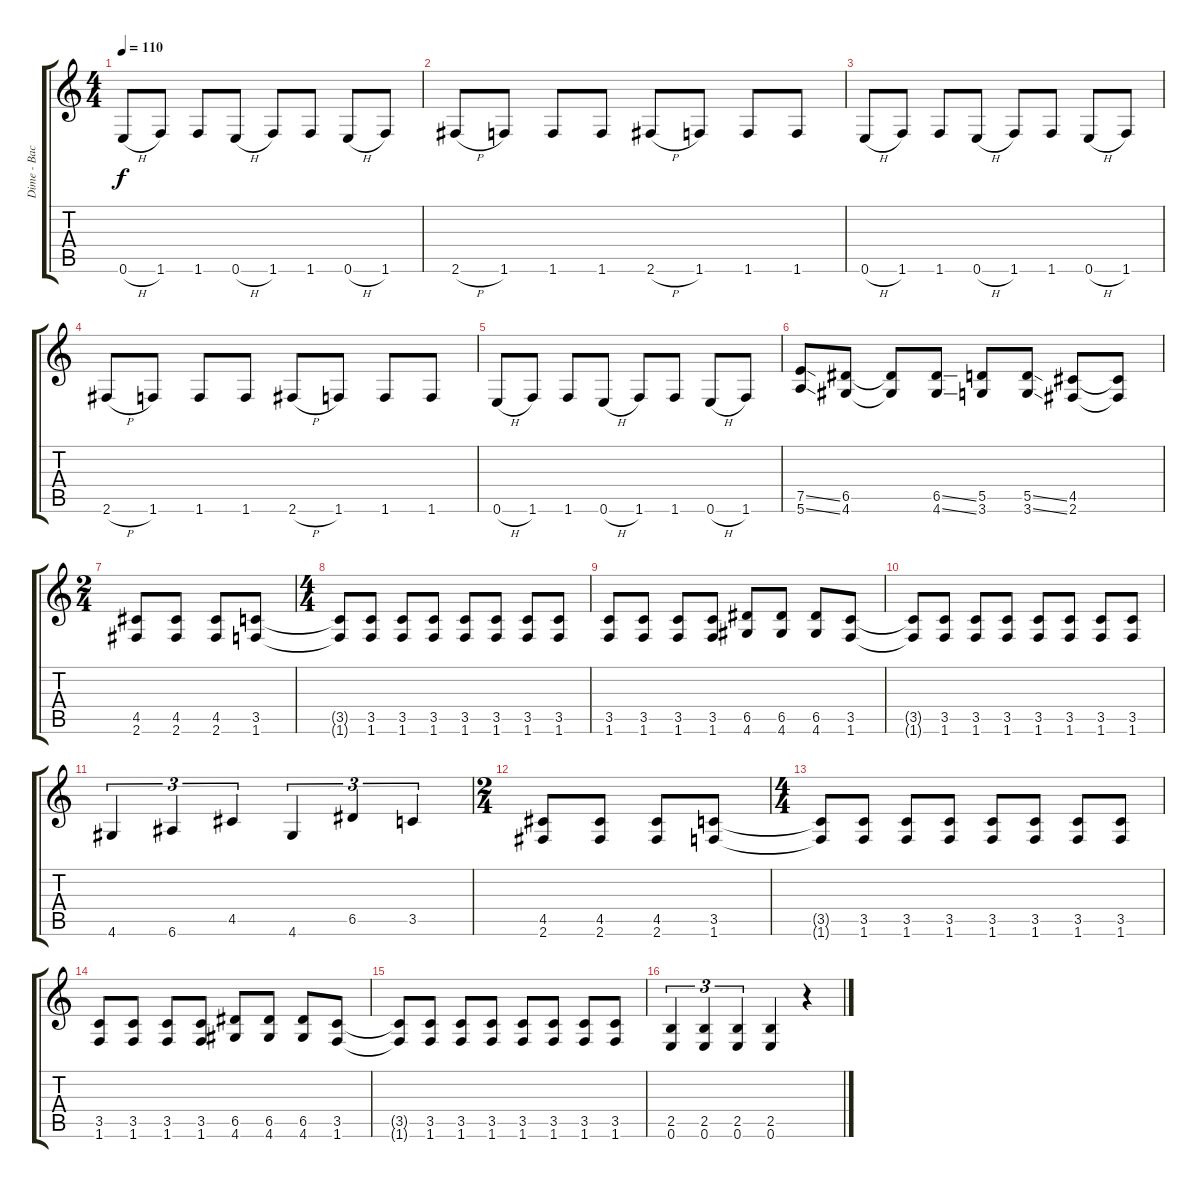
\track ("Dime - Back" "Dime - Bac") {instrument distortionguitar}
\staff {score tabs}
\tuning (E4 B3 G3 D3 A2 E2) {hide}
\ts (4 4)
\tempo 110
\clef g2
\ks c
0.6{h}.8{dy f} 1.6.8 1.6.8 0.6{h}.8 1.6.8 1.6.8 0.6{h}.8 1.6.8 |
2.6{h}.8 1.6.8 1.6.8 1.6.8 2.6{h}.8 1.6.8 1.6.8 1.6.8 |
0.6{h}.8 1.6.8 1.6.8 0.6{h}.8 1.6.8 1.6.8 0.6{h}.8 1.6.8 |
2.6{h}.8 1.6.8 1.6.8 1.6.8 2.6{h}.8 1.6.8 1.6.8 1.6.8 |
0.6{h}.8 1.6.8 1.6.8 0.6{h}.8 1.6.8 1.6.8 0.6{h}.8 1.6.8 |
(7.5{ss} 5.6{ss}).8 (6.5 4.6).8 (6.5{t} 4.6{t}).8 (6.5{ss} 4.6{ss}).8 (5.5 3.6).8 (5.5{ss} 3.6{ss}).8 (4.5 2.6).8 (4.5{t} 2.6{t}).8 |
\ts (2 4)
(4.5 2.6).8 (4.5 2.6).8 (4.5 2.6).8 (3.5 1.6).8 |
\ts (4 4)
(3.5{t} 1.6{t}).8 (3.5 1.6).8 (3.5 1.6).8 (3.5 1.6).8 (3.5 1.6).8 (3.5 1.6).8 (3.5 1.6).8 (3.5 1.6).8 |
(3.5 1.6).8 (3.5 1.6).8 (3.5 1.6).8 (3.5 1.6).8 (6.5 4.6).8 (6.5 4.6).8 (6.5 4.6).8 (3.5 1.6).8 |
(3.5{t} 1.6{t}).8 (3.5 1.6).8 (3.5 1.6).8 (3.5 1.6).8 (3.5 1.6).8 (3.5 1.6).8 (3.5 1.6).8 (3.5 1.6).8 |
4.6.4{tu (3 2)} 6.6.4{tu (3 2)} 4.5.4{tu (3 2)} 4.6.4{tu (3 2)} 6.5.4{tu (3 2)} 3.5.4{tu (3 2)} |
\ts (2 4)
(4.5 2.6).8 (4.5 2.6).8 (4.5 2.6).8 (3.5 1.6).8 |
\ts (4 4)
(3.5{t} 1.6{t}).8 (3.5 1.6).8 (3.5 1.6).8 (3.5 1.6).8 (3.5 1.6).8 (3.5 1.6).8 (3.5 1.6).8 (3.5 1.6).8 |
(3.5 1.6).8 (3.5 1.6).8 (3.5 1.6).8 (3.5 1.6).8 (6.5 4.6).8 (6.5 4.6).8 (6.5 4.6).8 (3.5 1.6).8 |
(3.5{t} 1.6{t}).8 (3.5 1.6).8 (3.5 1.6).8 (3.5 1.6).8 (3.5 1.6).8 (3.5 1.6).8 (3.5 1.6).8 (3.5 1.6).8 |
(2.5 0.6).4{tu (3 2)} (2.5 0.6).4{tu (3 2)} (2.5 0.6).4{tu (3 2)} (2.5 0.6).4 r.4
